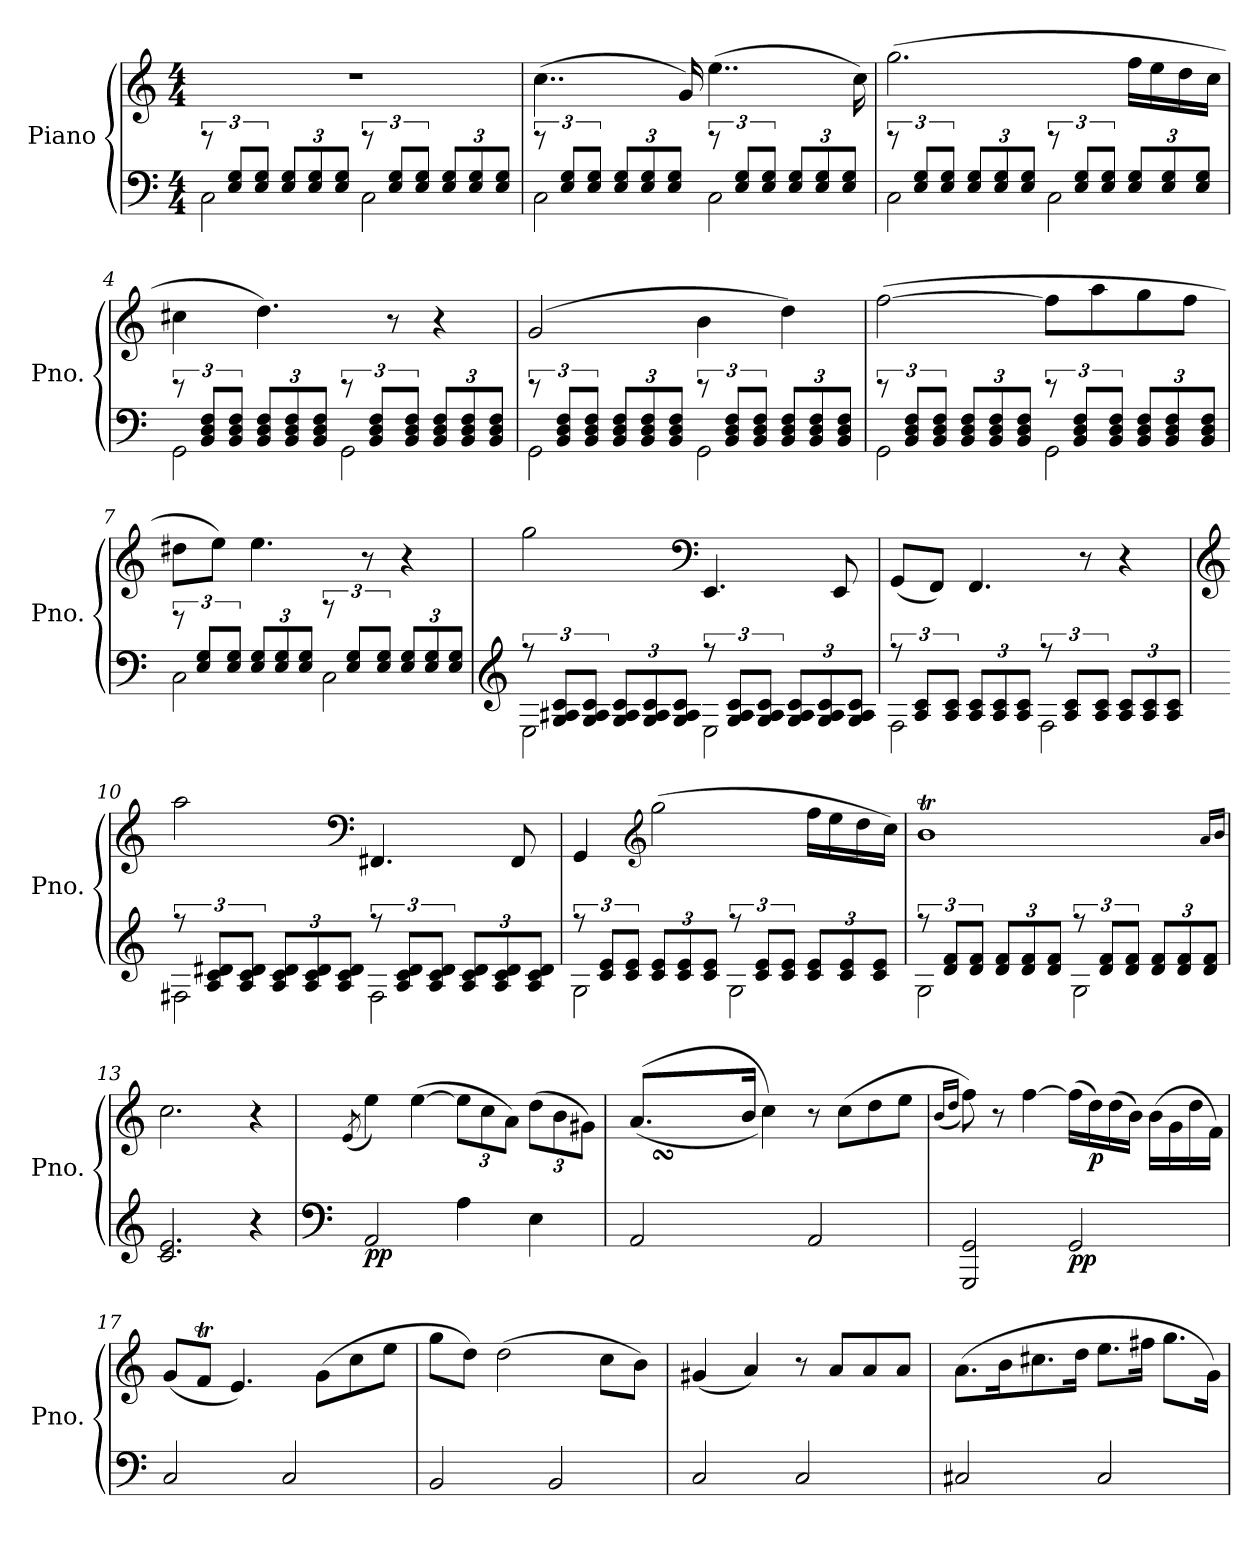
**kern	**kern	**dynam
*part1	*part1	*part1
*staff2	*staff1	*staff1/2
*I"Piano	*	*
*I'Pno.	*	*
*clefF4	*clefG2	*
*k[]	*k[]	*
*M4/4	*M4/4	*
*MM65	*MM65	*
=1	=1	=1
*^	*	*
!	!	!	!LO:DY:b=2
!	!	!	!LO:DY:n=1:b
2C\	12rg	1r	pp mp
.	12E/ 12G/L	.	.
.	12E/ 12G/J	.	.
*	*Xbrackettup	*	*
.	12E/ 12G/L	.	.
.	12E/ 12G/	.	.
.	12E/ 12G/J	.	.
*	*brackettup	*	*
2C\	12rg	.	.
.	12E/ 12G/L	.	.
.	12E/ 12G/J	.	.
*	*Xbrackettup	*	*
.	12E/ 12G/L	.	.
.	12E/ 12G/	.	.
.	12E/ 12G/J	.	.
=2	=2	=2	=2
*	*brackettup	*	*
2C\	12rg	(>4..cc\	.
.	12E/ 12G/L	.	.
.	12E/ 12G/J	.	.
*	*Xbrackettup	*	*
.	12E/ 12G/L	.	.
.	12E/ 12G/	.	.
.	12E/ 12G/J	.	.
.	.	16g/)	.
*	*brackettup	*	*
2C\	12rg	(>4..ee\	.
.	12E/ 12G/L	.	.
.	12E/ 12G/J	.	.
*	*Xbrackettup	*	*
.	12E/ 12G/L	.	.
.	12E/ 12G/	.	.
.	12E/ 12G/J	.	.
.	.	16cc\)	.
=3	=3	=3	=3
*	*brackettup	*	*
2C\	12rg	(>2.gg\	.
.	12E/ 12G/L	.	.
.	12E/ 12G/J	.	.
*	*Xbrackettup	*	*
.	12E/ 12G/L	.	.
.	12E/ 12G/	.	.
.	12E/ 12G/J	.	.
*	*brackettup	*	*
2C\	12rg	.	.
.	12E/ 12G/L	.	.
.	12E/ 12G/J	.	.
*	*Xbrackettup	*	*
.	12E/ 12G/L	16ff\LL	.
.	.	16ee\	.
.	12E/ 12G/	.	.
.	.	16dd\	.
.	12E/ 12G/J	.	.
.	.	16cc\JJ	.
!!LO:LB:g=z
=4	=4	=4	=4
*	*brackettup	*	*
2GG\	12re	4cc#X\	.
.	12BB/ 12D/ 12F/L	.	.
.	12BB/ 12D/ 12F/J	.	.
*	*Xbrackettup	*	*
.	12BB/ 12D/ 12F/L	4.dd\)	.
.	12BB/ 12D/ 12F/	.	.
.	12BB/ 12D/ 12F/J	.	.
*	*brackettup	*	*
2GG\	12re	.	.
.	12BB/ 12D/ 12F/L	.	.
.	.	8r	.
.	12BB/ 12D/ 12F/J	.	.
*	*Xbrackettup	*	*
.	12BB/ 12D/ 12F/L	4r	.
.	12BB/ 12D/ 12F/	.	.
.	12BB/ 12D/ 12F/J	.	.
=5	=5	=5	=5
*	*brackettup	*	*
2GG\	12re	(>2g/	.
.	12BB/ 12D/ 12F/L	.	.
.	12BB/ 12D/ 12F/J	.	.
*	*Xbrackettup	*	*
.	12BB/ 12D/ 12F/L	.	.
.	12BB/ 12D/ 12F/	.	.
.	12BB/ 12D/ 12F/J	.	.
*	*brackettup	*	*
2GG\	12re	4b\	.
.	12BB/ 12D/ 12F/L	.	.
.	12BB/ 12D/ 12F/J	.	.
*	*Xbrackettup	*	*
.	12BB/ 12D/ 12F/L	4dd\)	.
.	12BB/ 12D/ 12F/	.	.
.	12BB/ 12D/ 12F/J	.	.
=6	=6	=6	=6
*	*brackettup	*	*
2GG\	12re	(>[2ff\	.
.	12BB/ 12D/ 12F/L	.	.
.	12BB/ 12D/ 12F/J	.	.
*	*Xbrackettup	*	*
.	12BB/ 12D/ 12F/L	.	.
.	12BB/ 12D/ 12F/	.	.
.	12BB/ 12D/ 12F/J	.	.
*	*brackettup	*	*
2GG\	12re	8ff\L]	.
.	12BB/ 12D/ 12F/L	.	.
.	.	8aa\	.
.	12BB/ 12D/ 12F/J	.	.
*	*Xbrackettup	*	*
.	12BB/ 12D/ 12F/L	8gg\	.
.	12BB/ 12D/ 12F/	.	.
.	.	8ff\J	.
.	12BB/ 12D/ 12F/J	.	.
!!LO:LB:g=z
=7	=7	=7	=7
*	*brackettup	*	*
2C\	12rg	8dd#X\L	.
.	12E/ 12G/L	.	.
.	.	8ee\J)	.
.	12E/ 12G/J	.	.
*	*Xbrackettup	*	*
.	12E/ 12G/L	4.ee\	.
.	12E/ 12G/	.	.
.	12E/ 12G/J	.	.
*	*brackettup	*	*
2C\	12rb	.	.
.	12E/ 12G/L	.	.
.	.	8r	.
.	12E/ 12G/J	.	.
*	*Xbrackettup	*	*
.	12E/ 12G/L	4r	.
.	12E/ 12G/	.	.
.	12E/ 12G/J	.	.
=8	=8	=8	=8
*clefG2	*	*	*
*	*brackettup	*	*
!	!	!	!LO:DY:b=2
!	!	!	!LO:DY:n=1:b
2E\	12rff	2gg\	p mp
.	12G/ 12A#X/ 12c/L	.	.
.	12G/ 12A#/ 12c/J	.	.
*	*Xbrackettup	*	*
.	12G/ 12A#/ 12c/L	.	.
.	12G/ 12A#/ 12c/	.	.
.	12G/ 12A#/ 12c/J	.	.
*	*	*clefF4	*
*	*brackettup	*	*
2E\	12rff	4.EE/	.
.	12G/ 12A#/ 12c/L	.	.
.	12G/ 12A#/ 12c/J	.	.
*	*Xbrackettup	*	*
.	12G/ 12A#/ 12c/L	.	.
.	12G/ 12A#/ 12c/	.	.
.	.	8EE/	.
.	12G/ 12A#/ 12c/J	.	.
!!LO:LB:g=z
=9	=9	=9	=9
*	*brackettup	*	*
2F\	12rff	(<8GG/L	.
.	12A/ 12c/L	.	.
.	.	8FF/J)	.
.	12A/ 12c/J	.	.
*	*Xbrackettup	*	*
.	12A/ 12c/L	4.FF/	.
.	12A/ 12c/	.	.
.	12A/ 12c/J	.	.
*	*brackettup	*	*
2F\	12rff	.	.
.	12A/ 12c/L	.	.
.	.	8r	.
.	12A/ 12c/J	.	.
*	*Xbrackettup	*	*
.	12A/ 12c/L	4r	.
.	12A/ 12c/	.	.
.	12A/ 12c/J	.	.
=10	=10	=10	=10
*	*	*clefG2	*
*	*brackettup	*	*
2F#X\	12rff	2aa\	.
.	12A/ 12c/ 12d#X/L	.	.
.	12A/ 12c/ 12d#/J	.	.
*	*Xbrackettup	*	*
.	12A/ 12c/ 12d#/L	.	.
.	12A/ 12c/ 12d#/	.	.
.	12A/ 12c/ 12d#/J	.	.
*	*	*clefF4	*
*	*brackettup	*	*
2F#\	12rff	4.FF#X/	.
.	12A/ 12c/ 12d#/L	.	.
.	12A/ 12c/ 12d#/J	.	.
*	*Xbrackettup	*	*
.	12A/ 12c/ 12d#/L	.	.
.	12A/ 12c/ 12d#/	.	.
.	.	8FF#/	.
.	12A/ 12c/ 12d#/J	.	.
!!LO:LB:g=z
=11	=11	=11	=11
*	*brackettup	*	*
2G\	12rff	4GG/	.
.	12c/ 12e/L	.	.
.	12c/ 12e/J	.	.
*	*	*clefG2	*
*	*Xbrackettup	*	*
.	12c/ 12e/L	(>2gg\	.
.	12c/ 12e/	.	.
.	12c/ 12e/J	.	.
*	*brackettup	*	*
2G\	12rff	.	.
.	12c/ 12e/L	.	.
.	12c/ 12e/J	.	.
*	*Xbrackettup	*	*
.	12c/ 12e/L	16ff\LL	.
.	.	16ee\	.
.	12c/ 12e/	.	.
.	.	16dd\	.
.	12c/ 12e/J	.	.
.	.	16cc\JJ)	.
=12	=12	=12	=12
*	*brackettup	*	*
2G\	12rff	1bt	.
.	12d/ 12f/L	.	.
.	12d/ 12f/J	.	.
*	*Xbrackettup	*	*
.	12d/ 12f/L	.	.
.	12d/ 12f/	.	.
.	12d/ 12f/J	.	.
*	*brackettup	*	*
2G\	12rff	.	.
.	12d/ 12f/L	.	.
.	12d/ 12f/J	.	.
*	*Xbrackettup	*	*
.	12d/ 12f/L	.	.
.	12d/ 12f/	.	.
.	12d/ 12f/J	.	.
*v	*v	*	*
.	16qa/LL	.
.	16qb/JJ	.
=13	=13	=13
2.c/ 2.e/	2.cc\	.
4r	4r	.
!!LO:PB:g=z
=14	=14	=14
*clefF4	*	*
.	(>8qe/	.
!	!	!LO:DY:b=2
2AA/	4ee\)	pp
.	(>[4ee\	.
*	*Xbrackettup	*
4A\	12ee\L]	.
.	12cc\	.
.	12a\J)	.
4E\	(>12dd\L	.
.	12b\	.
.	12g#X\J)	.
=15	=15	=15
*	*^	*
2AA/	(>(>8.a/L	12a/Lyy	.
.	.	48bsSsS/LLyy	.
.	.	48a/yy	.
.	.	32g#X/yy	.
.	.	32a/Jyy	.
.	16b/Jk	16b/JJyy	.
.	4cc\))	4cc\yy	.
2AA/	8r	2ryy	.
.	(>8cc\L	.	.
.	8dd\	.	.
.	8ee\J	.	.
*	*v	*v	*
=16	=16	=16
.	(<16qb/LL	.
.	16qdd/JJ	.
!	!	!LO:DY:b=2
!	!	!LO:DY:n=1:b
2GGG/ 2GG/	8ff\))	mp mf
.	8r	.
.	[4ff\	.
!	!	!LO:DY:n=2:b=2
2GG/	(>16ff\LL]	pp
!	!	!LO:DY:n=3:b
.	16dd\)	p
.	(>16dd\	.
.	16b\JJ)	.
.	(>16b\LL	.
.	16g\	.
.	16dd\	.
.	16f\JJ)	.
!!LO:LB:g=z
=17	=17	=17
2C/	(<8g/L	.
.	8fT/J	.
.	4.e/)	.
2C/	.	.
.	(>8g\L	.
.	8cc\	.
.	8ee\J	.
=18	=18	=18
2BB/	8gg\L	.
.	8dd\J)	.
.	(>2dd\	.
2BB/	.	.
.	8cc\L	.
.	8b\J)	.
=19	=19	=19
2C/	(<4g#X/	.
.	4a/)	.
2C/	8r	.
.	8a/L	.
.	8a/	.
.	8a/J	.
=20	=20	=20
2C#X/	(>8.a\L	.
.	16b\K	.
.	8.cc#X\	.
.	16dd\Jk	.
2C#/	8.ee\L	.
.	16ff#X\Jk	.
.	8.gg\L	.
.	16g\Jk)	.
=	=	=
*-	*-	*-
